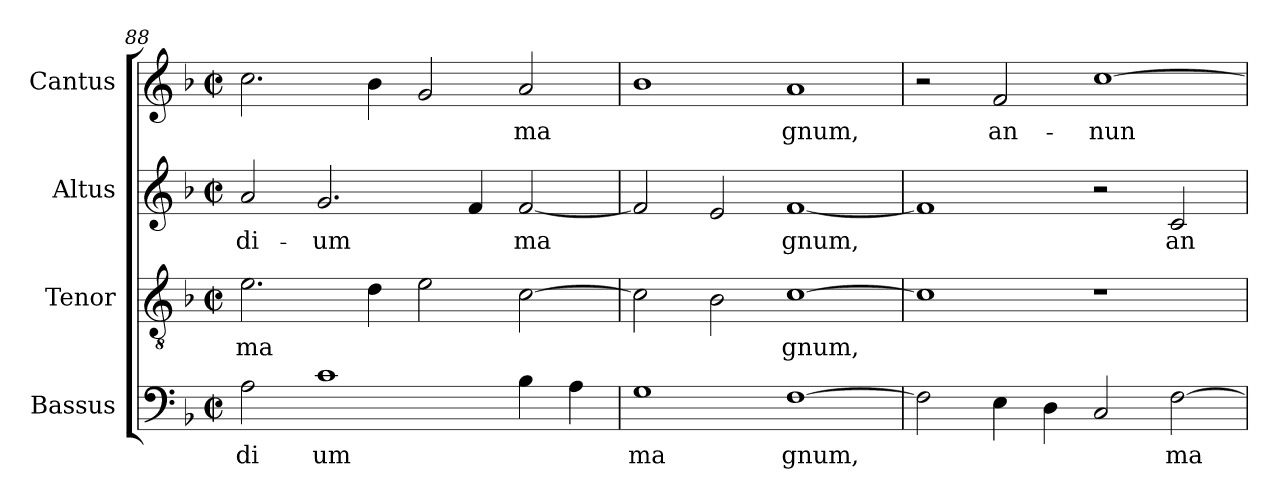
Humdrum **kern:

**kern	**text	**kern	**text	**kern	**text	**kern	**text
*part4	*part4	*part3	*part3	*part2	*part2	*part1	*part1
*staff4	*staff4	*staff3	*staff3	*staff2	*staff2	*staff1	*staff1
*I"Bassus	*	*I"Tenor	*	*I"Altus	*	*I"Cantus	*
*clefF4	*	*clefGv2	*	*clefG2	*	*clefG2	*
*k[b-]	*	*k[b-]	*	*k[b-]	*	*k[b-]	*
*F:	*	*F:	*	*F:	*	*F:	*
*M2/2	*	*M2/2	*	*M2/2	*	*M2/2	*
*met(c|)	*	*met(c|)	*	*met(c|)	*	*met(c|)	*
=88	=88	=88	=88	=88	=88	=88	=88
!	!LO:LY:b:cj	!	!LO:LY:b:cj	!	!LO:LY:b:cj	!	!LO:LY:b:cj
2A\	di	2.e\	ma-	2a/	-di-	2.cc\	.
!	!LO:LY:b:cj	!	!	!	!LO:LY:b:cj	!	!
1c	um	.	.	2.g/	-um	.	.
!	!	!	!LO:LY:b:cj	!	!	!	!LO:LY:b:cj
.	.	4d\	--	.	.	4b-\	.
!	!	!	!LO:LY:b:cj	!	!	!	!LO:LY:b:cj
.	.	2e\	--	.	.	2g/	.
!	!	!	!	!	!LO:LY:b:cj	!	!
.	.	.	.	4f/	.	.	.
!	!LO:LY:b:cj	!	!LO:LY:b:cj	!	!LO:LY:b:cj	!	!LO:LY:b:cj
4B-\	.	[>2c\	--	[<2f/	ma-	2a/	ma-
!	!LO:LY:b:cj	!	!	!	!	!	!
4A\	.	.	.	.	.	.	.
=89	=89	=89	=89	=89	=89	=89	=89
!	!LO:LY:b:cj	!	!LO:LY:b:cj	!	!LO:LY:b:cj	!	!LO:LY:b:cj
1G	ma	2c\]	--	2f/]	--	1b-	--
!	!	!	!LO:LY:b:cj	!	!LO:LY:b:cj	!	!
.	.	2B-\	--	2e/	--	.	.
!	!LO:LY:b:cj	!	!LO:LY:b:cj	!	!LO:LY:b:cj	!	!LO:LY:b:cj
[>1F	gnum,	[>1c	-gnum,	[<1f	-gnum,	1a	-gnum,
=90	=90	=90	=90	=90	=90	=90	=90
!	!LO:LY:b:cj	!	!LO:LY:b:cj	!	!LO:LY:b:cj	!	!
2F\]	.	1c]	.	1f]	.	2r	.
!	!LO:LY:b:cj	!	!	!	!	!	!LO:LY:b:cj
4E\	.	.	.	.	.	2f/	an-
!	!LO:LY:b:cj	!	!	!	!	!	!
4D\	.	.	.	.	.	.	.
!	!LO:LY:b:cj	!	!	!	!	!	!LO:LY:b:cj
2C/	.	1r	.	2r	.	[<1cc	-nun-
!	!LO:LY:b:cj	!	!	!	!LO:LY:b:cj	!	!
[<2F\	ma	.	.	2c/	an-	.	.
=	=	=	=	=	=	=	=
*-	*-	*-	*-	*-	*-	*-	*-
